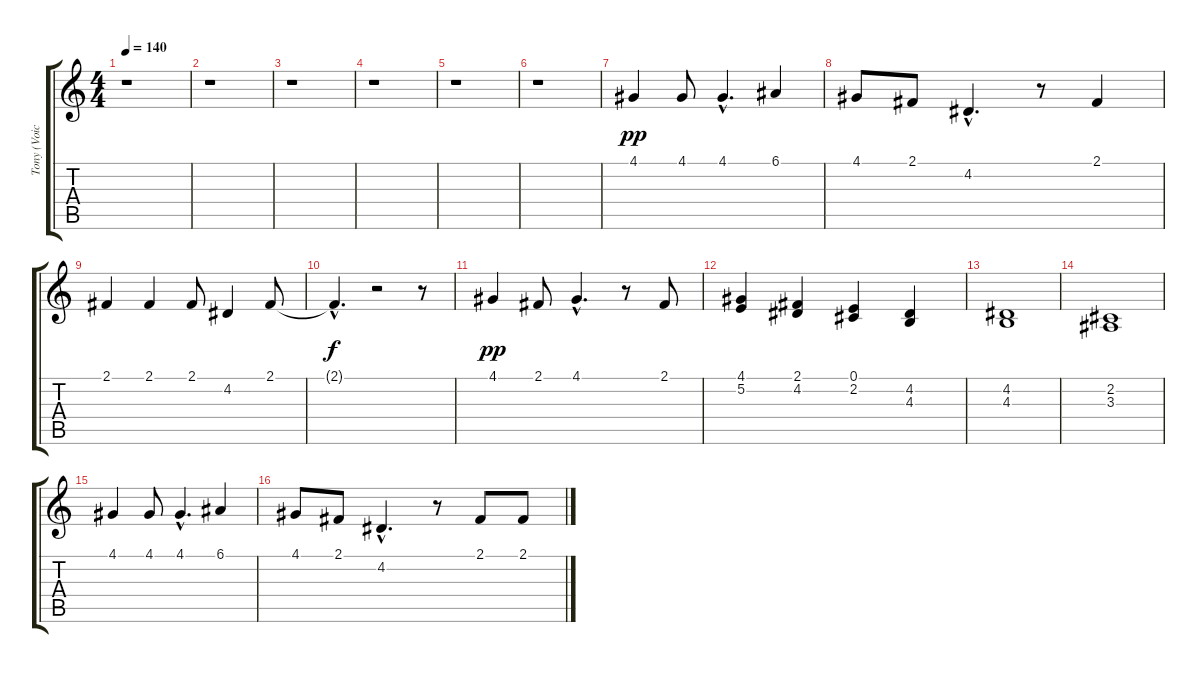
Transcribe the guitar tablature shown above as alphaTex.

\track ("Tony (Voice)" "Tony (Voic") {instrument lead6voice}
\staff {score tabs}
\tuning (E4 B3 G3 D3 A2 E2) {hide}
\ts (4 4)
\tempo 140
\clef g2
\ks c
r.1{dy pp} |
r.1 |
r.1 |
r.1 |
r.1 |
r.1 |
4.1.4{volume 15 instrument lead6voice} 4.1.8 4.1{hac}.4{d} 6.1.4 |
4.1.8 2.1.8 4.2{hac}.4{d} r.8 2.1.4 |
2.1.4 2.1.4 2.1.8 4.2.4 2.1.8 |
2.1{hac t}.4{d dy f} r.2 r.8 |
4.1.4{dy pp} 2.1.8 4.1{hac}.4{d} r.8 2.1.8 |
(4.1 5.2).4{volume 11 instrument lead6voice} (2.1 4.2).4 (0.1 2.2).4 (4.2 4.3).4 |
(4.2 4.3).1 |
(2.2 3.3).1 |
4.1.4{volume 15 instrument lead6voice} 4.1.8 4.1{hac}.4{d} 6.1.4 |
4.1.8 2.1.8 4.2{hac}.4{d} r.8 2.1.8 2.1.8
